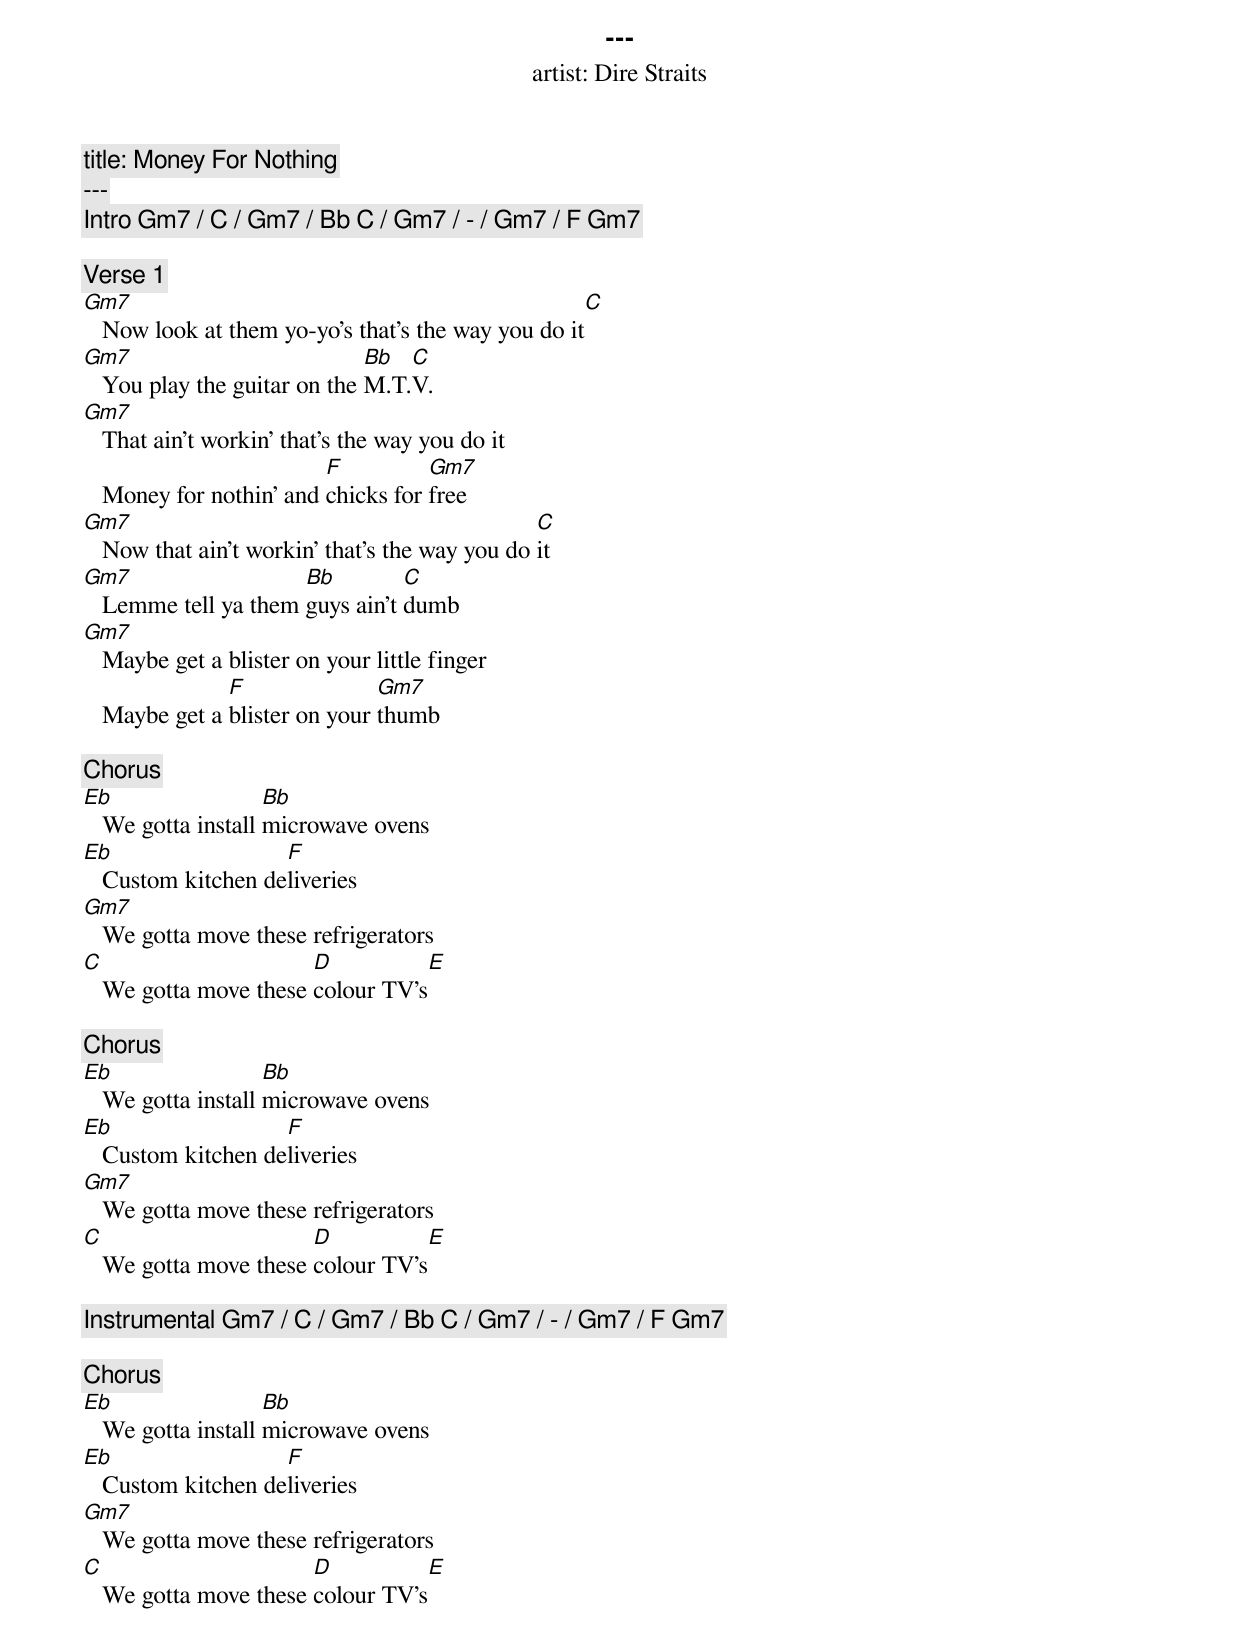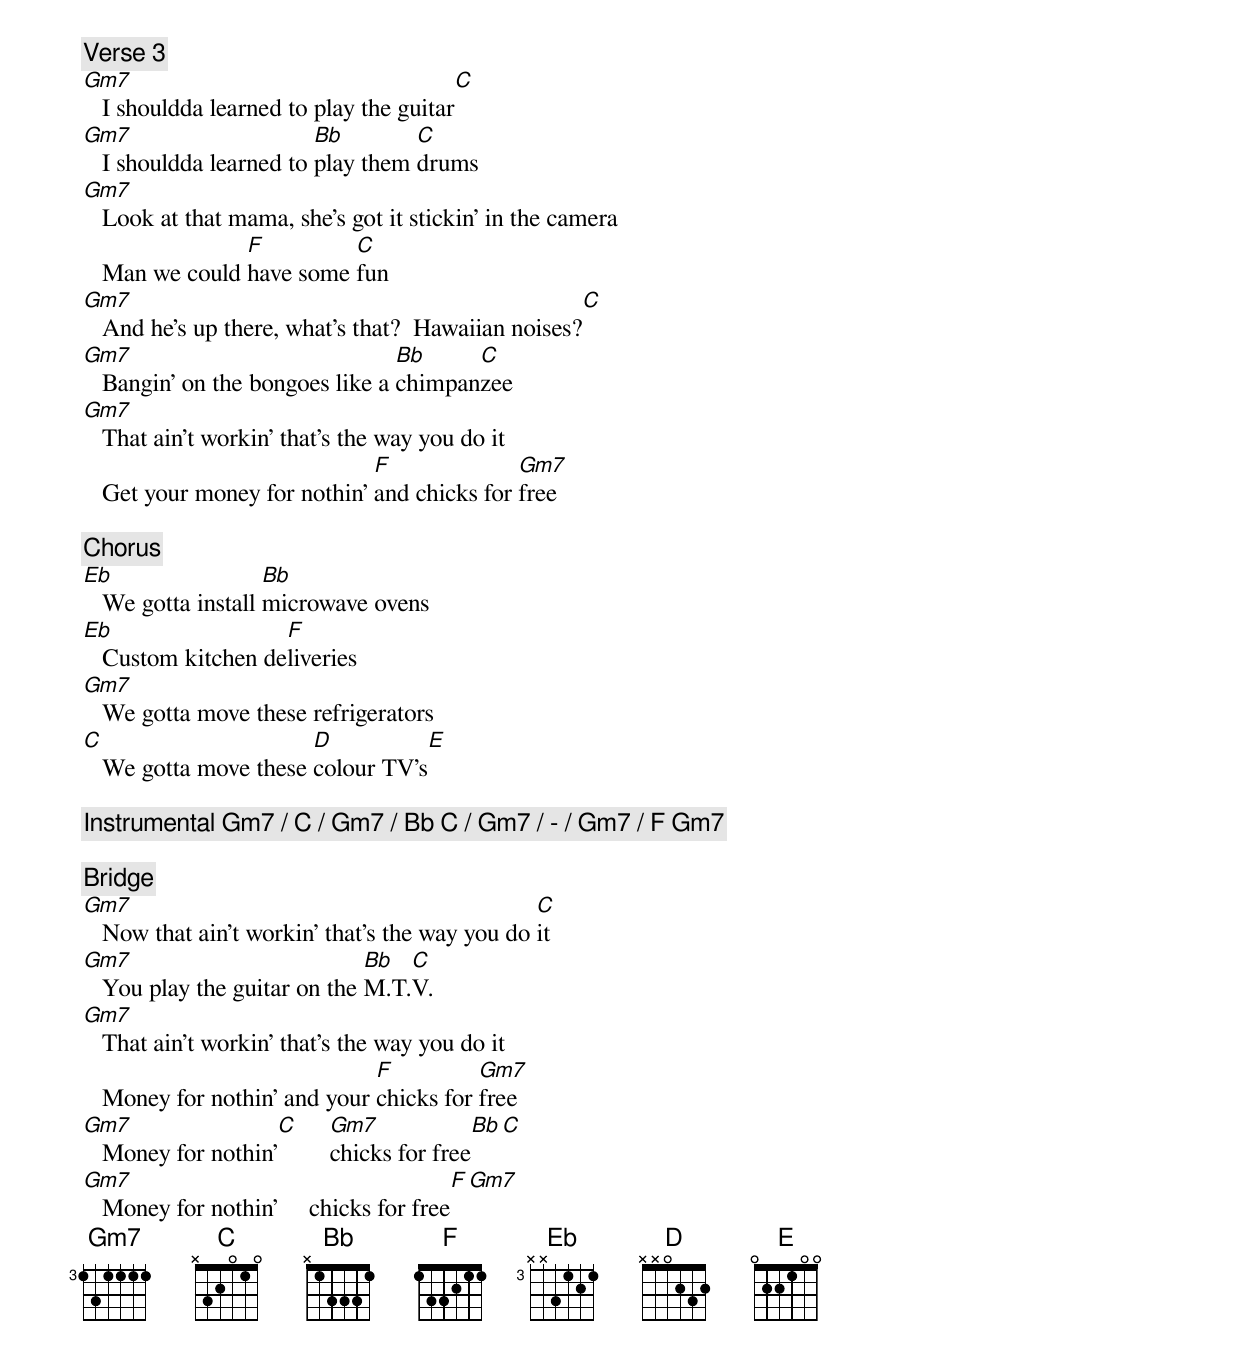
---
artist: Dire Straits
title: Money For Nothing
---
[Intro] Gm7 / C / Gm7 / Bb C / Gm7 / - / Gm7 / F Gm7

[Verse 1]
Gm7                                                  C
   Now look at them yo-yo's that's the way you do it
Gm7                           Bb  C
   You play the guitar on the M.T.V.
Gm7
   That ain't workin' that's the way you do it
                         F          Gm7
   Money for nothin' and chicks for free
Gm7                                             C
   Now that ain't workin' that's the way you do it
Gm7                   Bb         C
   Lemme tell ya them guys ain't dumb
Gm7
   Maybe get a blister on your little finger
               F               Gm7
   Maybe get a blister on your thumb

[Chorus]
Eb                  Bb
   We gotta install microwave ovens
Eb                  F
   Custom kitchen deliveries
Gm7
   We gotta move these refrigerators
C                      D          E
   We gotta move these colour TV's

[Chorus]
Eb                  Bb
   We gotta install microwave ovens
Eb                  F
   Custom kitchen deliveries
Gm7
   We gotta move these refrigerators
C                      D          E
   We gotta move these colour TV's

[Instrumental] Gm7 / C / Gm7 / Bb C / Gm7 / - / Gm7 / F Gm7

[Chorus]
Eb                  Bb
   We gotta install microwave ovens
Eb                  F
   Custom kitchen deliveries
Gm7
   We gotta move these refrigerators
C                      D          E
   We gotta move these colour TV's

[Verse 3]
Gm7                                     C
   I shouldda learned to play the guitar
Gm7                      Bb        C
   I shouldda learned to play them drums
Gm7
   Look at that mama, she's got it stickin' in the camera
                F         C
   Man we could have some fun
Gm7                                                 C
   And he's up there, what's that?  Hawaiian noises?
Gm7                              Bb     C
   Bangin' on the bongoes like a chimpanzee
Gm7
   That ain't workin' that's the way you do it
                              F              Gm7
   Get your money for nothin' and chicks for free

[Chorus]
Eb                  Bb
   We gotta install microwave ovens
Eb                  F
   Custom kitchen deliveries
Gm7
   We gotta move these refrigerators
C                      D          E
   We gotta move these colour TV's

[Instrumental] Gm7 / C / Gm7 / Bb C / Gm7 / - / Gm7 / F Gm7

[Bridge]
Gm7                                             C
   Now that ain't workin' that's the way you do it
Gm7                           Bb  C
   You play the guitar on the M.T.V.
Gm7
   That ain't workin' that's the way you do it
                              F          Gm7
   Money for nothin' and your chicks for free
Gm7                 C    Gm7             Bb   C
   Money for nothin'     chicks for free
Gm7                                      F    Gm7
   Money for nothin'     chicks for free
